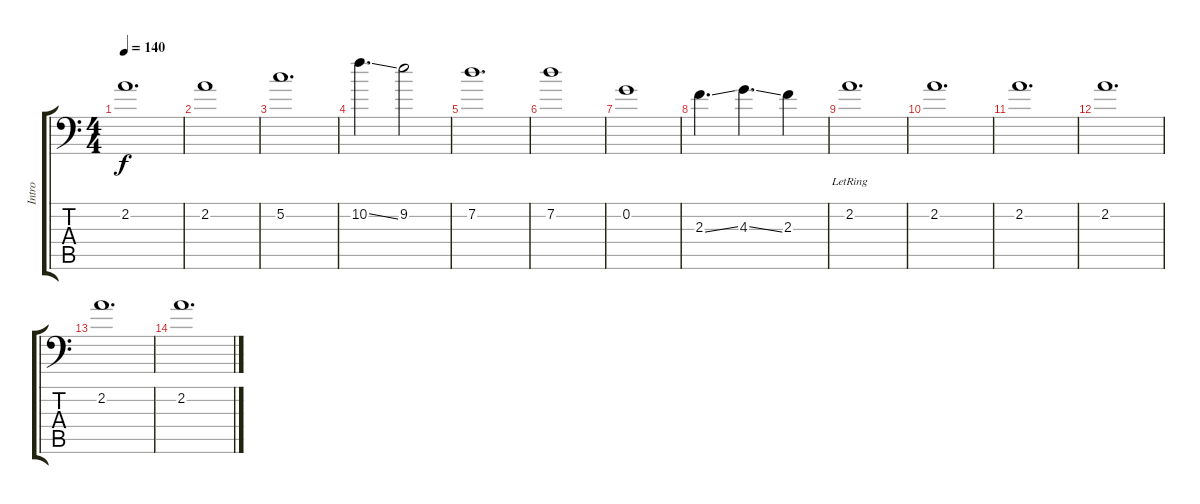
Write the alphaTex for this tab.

\track ("Intro" "Intro") {instrument distortionguitar}
\staff {score tabs}
\tuning (C4 G3 Eb3 Bb2 F2 Bb1) {hide}
\ts (4 4)
\tempo 140
\clef f4
\ks c
2.2.1{d dy f} |
2.2.1 |
5.2.1{d} |
10.2{ss}.4{d} 9.2.2 |
7.2.1{d} |
7.2.1 |
0.2.1 |
2.3{ss}.4{d} 4.3{ss}.4{d} 2.3.4 |
2.2{lr}.1{d} |
2.2.1{d} |
2.2.1{d} |
2.2.1{d} |
2.2.1{d} |
2.2.1{d}
